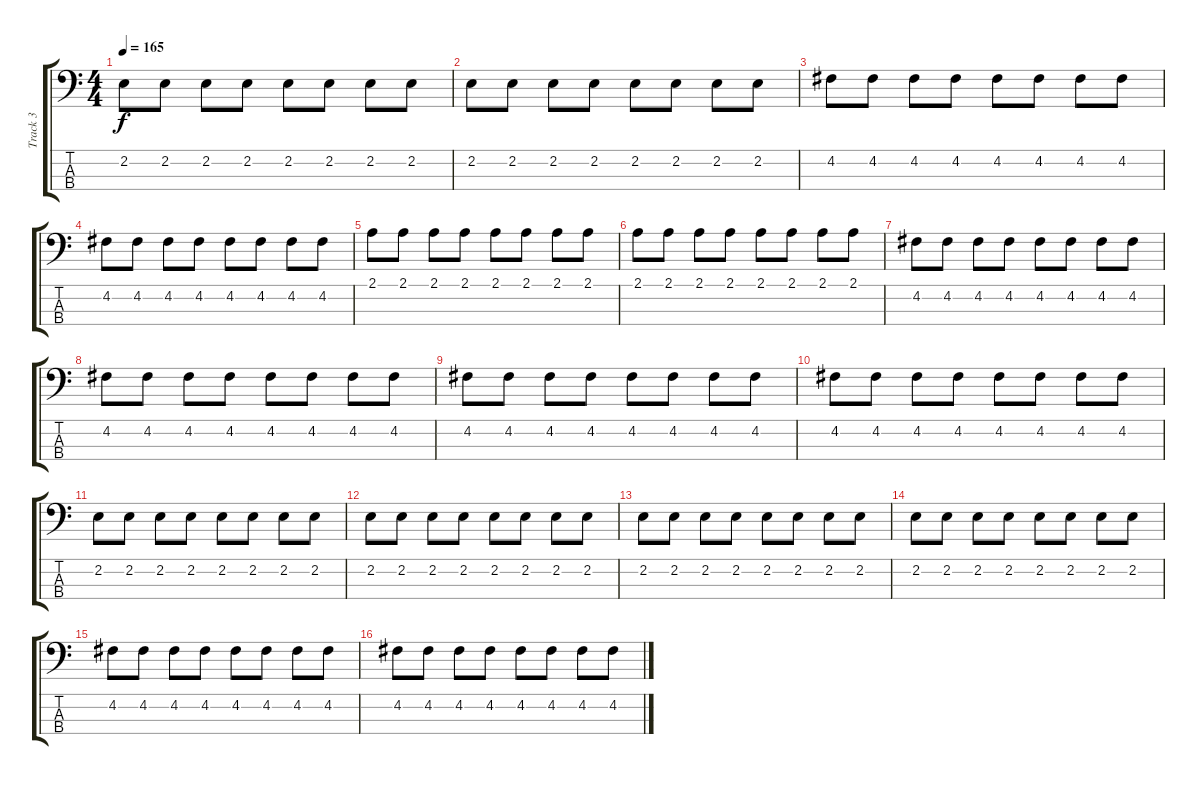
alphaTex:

\track ("Track 3" "Track 3") {instrument electricbassfinger}
\staff {score tabs}
\tuning (G2 D2 A1 E1) {hide}
\ts (4 4)
\tempo 165
\clef f4
\ks c
2.2.8{dy f} 2.2.8 2.2.8 2.2.8 2.2.8 2.2.8 2.2.8 2.2.8 |
2.2.8 2.2.8 2.2.8 2.2.8 2.2.8 2.2.8 2.2.8 2.2.8 |
4.2.8 4.2.8 4.2.8 4.2.8 4.2.8 4.2.8 4.2.8 4.2.8 |
4.2.8 4.2.8 4.2.8 4.2.8 4.2.8 4.2.8 4.2.8 4.2.8 |
2.1.8 2.1.8 2.1.8 2.1.8 2.1.8 2.1.8 2.1.8 2.1.8 |
2.1.8 2.1.8 2.1.8 2.1.8 2.1.8 2.1.8 2.1.8 2.1.8 |
4.2.8 4.2.8 4.2.8 4.2.8 4.2.8 4.2.8 4.2.8 4.2.8 |
4.2.8 4.2.8 4.2.8 4.2.8 4.2.8 4.2.8 4.2.8 4.2.8 |
4.2.8 4.2.8 4.2.8 4.2.8 4.2.8 4.2.8 4.2.8 4.2.8 |
4.2.8 4.2.8 4.2.8 4.2.8 4.2.8 4.2.8 4.2.8 4.2.8 |
2.2.8 2.2.8 2.2.8 2.2.8 2.2.8 2.2.8 2.2.8 2.2.8 |
2.2.8 2.2.8 2.2.8 2.2.8 2.2.8 2.2.8 2.2.8 2.2.8 |
2.2.8 2.2.8 2.2.8 2.2.8 2.2.8 2.2.8 2.2.8 2.2.8 |
2.2.8 2.2.8 2.2.8 2.2.8 2.2.8 2.2.8 2.2.8 2.2.8 |
4.2.8 4.2.8 4.2.8 4.2.8 4.2.8 4.2.8 4.2.8 4.2.8 |
4.2.8 4.2.8 4.2.8 4.2.8 4.2.8 4.2.8 4.2.8 4.2.8
